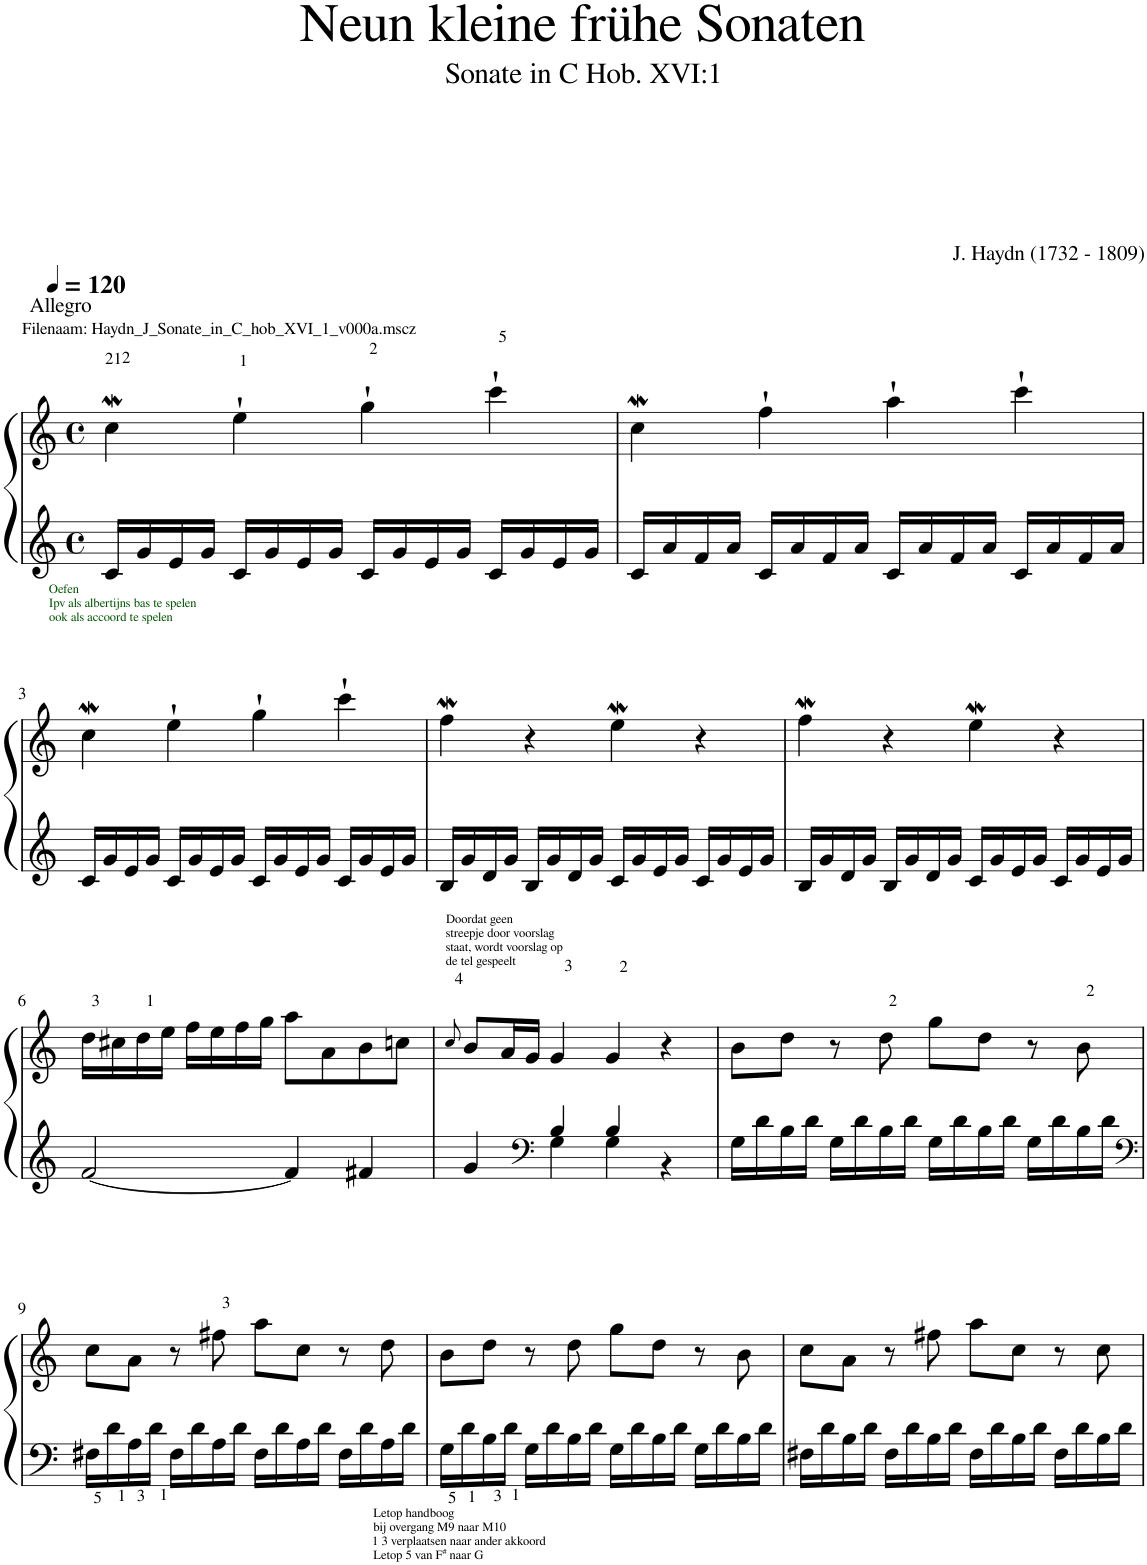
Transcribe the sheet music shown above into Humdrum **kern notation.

**kern	**kern
*part1	*part1
*staff2	*staff1
*I"Piano	*
*I'Pno.	*
*clefG2	*clefG2
*k[]	*k[]
*M4/4	*M4/4
*met(c)	*met(c)
*MM120	*MM120
=1	=1
!	!LO:TX:a:t=Filenaam&colon; Haydn_J_Sonate_in_C_hob_XVI_1_v000a.mscz
!	!LO:TX:a:t=Allegro
!LO:TX:b:color=#005500:t=Oefen	!
!LO:TX:b:t=Ipv als albertijns bas te spelen	!
!LO:TX:b:t=ook als accoord te spelen	!
16c/LL	4ccw\
16g/	.
16e/	.
16g/JJ	.
16c/LL	4ee`\
16g/	.
16e/	.
16g/JJ	.
16c/LL	4gg`\
16g/	.
16e/	.
16g/JJ	.
16c/LL	4ccc`\
16g/	.
16e/	.
16g/JJ	.
=2	=2
16c/LL	4ccw\
16a/	.
16f/	.
16a/JJ	.
16c/LL	4ff`\
16a/	.
16f/	.
16a/JJ	.
16c/LL	4aa`\
16a/	.
16f/	.
16a/JJ	.
16c/LL	4ccc`\
16a/	.
16f/	.
16a/JJ	.
!!LO:LB:g=z
=3	=3
16c/LL	4ccw\
16g/	.
16e/	.
16g/JJ	.
16c/LL	4ee`\
16g/	.
16e/	.
16g/JJ	.
16c/LL	4gg`\
16g/	.
16e/	.
16g/JJ	.
16c/LL	4ccc`\
16g/	.
16e/	.
16g/JJ	.
=4	=4
16B/LL	4ffw\
16g/	.
16d/	.
16g/JJ	.
16B/LL	4r
16g/	.
16d/	.
16g/JJ	.
16c/LL	4eeW\
16g/	.
16e/	.
16g/JJ	.
16c/LL	4r
16g/	.
16e/	.
16g/JJ	.
=5	=5
16B/LL	4ffw\
16g/	.
16d/	.
16g/JJ	.
16B/LL	4r
16g/	.
16d/	.
16g/JJ	.
16c/LL	4eeW\
16g/	.
16e/	.
16g/JJ	.
16c/LL	4r
16g/	.
16e/	.
16g/JJ	.
!!LO:LB:g=z
=6	=6
[2f/	16dd\LL
.	16cc#X\
.	16dd\
.	16ee\JJ
.	16ff\LL
.	16ee\
.	16ff\
.	16gg\JJ
4f/]	8aa\L
.	8a\
4f#X/	8b\
.	8ccn\J
=7	=7
.	8qcc/
*^	*
*	*^	*
!	!	!	!LO:TX:a:t=Doordat geen
!	!	!	!LO:TX:a:t=streepje door voorslag
!	!	!	!LO:TX:a:t=staat, wordt voorslag op
!	!	!	!LO:TX:a:t=de tel gespeelt
4g/	4ryy	4ryy	8b/L
.	.	.	16a/L
.	.	.	16g/JJ
*clefF4	*	*	*
4ryy	4G\	4B/	4g/
4ryy	4G\	4B/	4g/
4ryy	4r	4ryy	4r
*v	*v	*v	*
=8	=8
16G\LL	8b\L
16d\	.
16B\	8dd\J
16d\JJ	.
16G\LL	8r
16d\	.
16B\	8dd\
16d\JJ	.
16G\LL	8gg\L
16d\	.
16B\	8dd\J
16d\JJ	.
16G\LL	8r
16d\	.
16B\	8b\
16d\JJ	.
!!LO:LB:g=z
=9	=9
*clefF4	*
16F#X\LL	8cc\L
16d\	.
16A\	8a\J
16d\JJ	.
16F#\LL	8r
16d\	.
16A\	8ff#X\
16d\JJ	.
16F#\LL	8aa\L
16d\	.
16A\	8cc\J
16d\JJ	.
!LO:TX:b:t=Letop handboog	!
!LO:TX:b:t=bij overgang M9 naar M10	!
!LO:TX:b:t=1 3 verplaatsen naar ander akkoord	!
!LO:TX:b:t=Letop 5 van F	!
!LO:TX:b:t=#	!
!LO:TX:b:t=naar G	!
16F#\LL	8r
16d\	.
16A\	8dd\
16d\JJ	.
=10	=10
16G\LL	8b\L
16d\	.
16B\	8dd\J
16d\JJ	.
16G\LL	8r
16d\	.
16B\	8dd\
16d\JJ	.
16G\LL	8gg\L
16d\	.
16B\	8dd\J
16d\JJ	.
16G\LL	8r
16d\	.
16B\	8b\
16d\JJ	.
=11	=11
16F#X\LL	8cc\L
16d\	.
16B\	8a\J
16d\JJ	.
16F#\LL	8r
16d\	.
16B\	8ff#X\
16d\JJ	.
16F#\LL	8aa\L
16d\	.
16B\	8cc\J
16d\JJ	.
16F#\LL	8r
16d\	.
16B\	8cc\
16d\JJ	.
=	=
*-	*-
